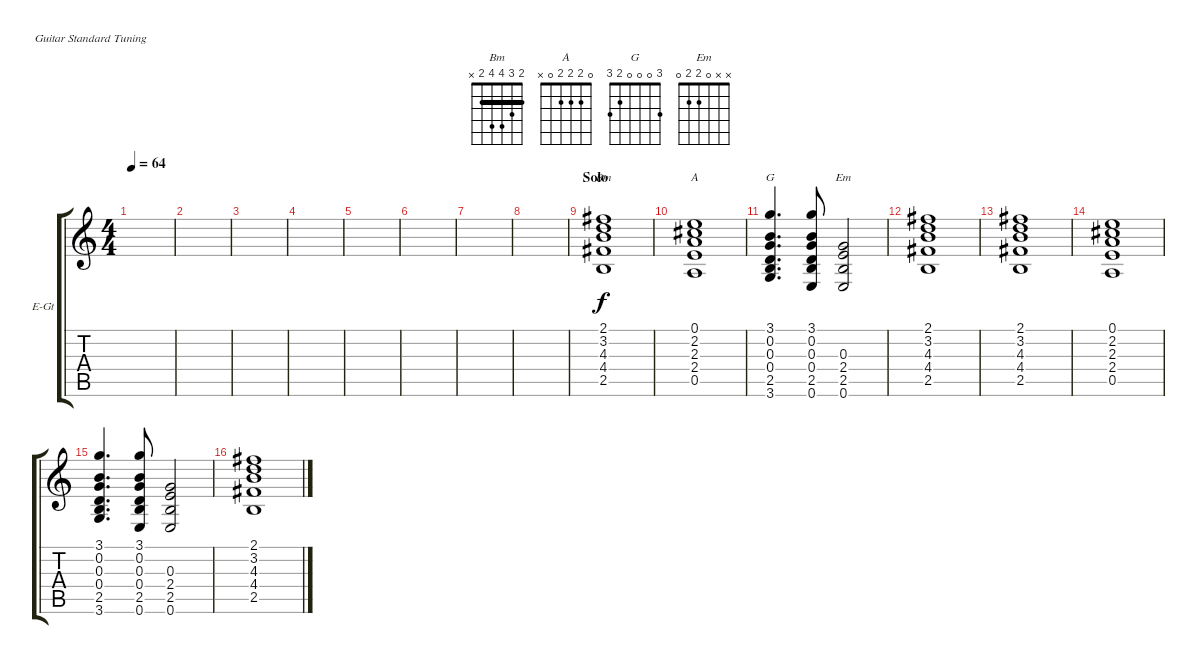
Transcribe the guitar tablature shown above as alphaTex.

\defaultSystemsLayout 4
\bracketExtendMode groupsimilarinstruments
\firstSystemTrackNameOrientation horizontal
\otherSystemsTrackNameOrientation horizontal
\track ("Rythm Guitar" "E-Gt") {instrument electricguitarclean}
\staff {score tabs}
\tuning (E4 B3 G3 D3 A2 E2)
\chord ("Bm" 2 3 4 4 2 x) {barre 2}
\chord ("A" 0 2 2 2 0 x)
\chord ("G" 3 0 0 0 2 3)
\chord ("Em" x x 0 2 2 0)
\ts (4 4)
\tempo 64
\clef g2
\ks c
|
|
|
|
|
|
|
|
\section ("" "Solo")
(2.5 4.4 4.3 3.2 2.1).1{ch "Bm"} |
(0.5 2.4 2.3 2.2 0.1).1{ch "A"} |
(3.6 2.5 0.4 0.3 0.2 3.1).4{d ch "G"} (3.1 0.2 0.3 0.4 2.5 0.6).8 (0.6 2.5 2.4 0.3).2{ch "Em"} |
(2.5 4.4 4.3 3.2 2.1).1 |
(2.5 4.4 4.3 3.2 2.1).1 |
(0.5 2.4 2.3 2.2 0.1).1 |
(3.6 2.5 0.4 0.3 0.2 3.1).4{d} (3.1 0.2 0.3 0.4 2.5 0.6).8 (0.6 2.5 2.4 0.3).2 |
(2.5 4.4 4.3 3.2 2.1).1
